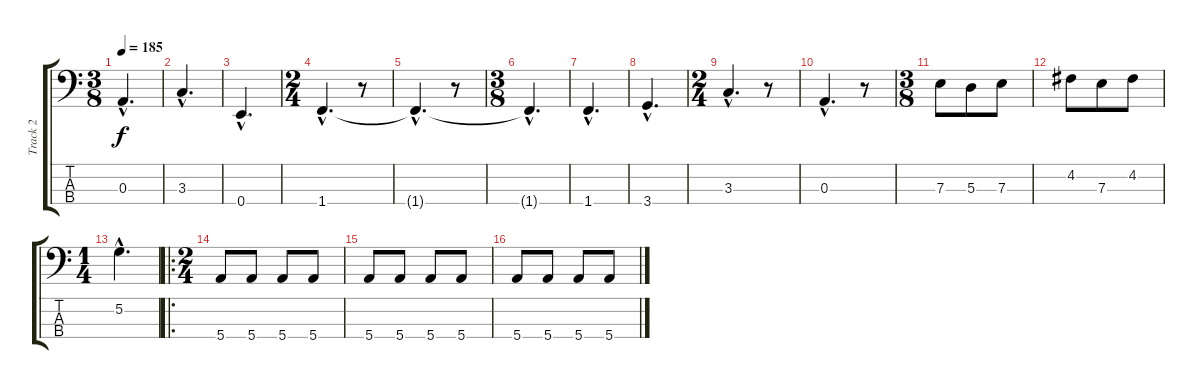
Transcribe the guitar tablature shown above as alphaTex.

\track ("Track 2" "Track 2") {instrument electricbasspick}
\staff {score tabs}
\tuning (G2 D2 A1 E1) {hide}
\ts (3 8)
\tempo 185
\clef f4
\ks c
0.3{hac}.4{d dy f} |
3.3{hac}.4{d} |
0.4{hac}.4{d} |
\ts (2 4)
1.4{hac}.4{d} r.8 |
1.4{hac t}.4{d} r.8 |
\ts (3 8)
1.4{hac t}.4{d} |
1.4{hac}.4{d} |
3.4{hac}.4{d} |
\ts (2 4)
3.3{hac}.4{d} r.8 |
0.3{hac}.4{d} r.8 |
\ts (3 8)
7.3.8 5.3.8 7.3.8 |
4.2.8 7.3.8 4.2.8 |
\ts (1 4)
5.2{hac}.4{d} |
\ro
\ts (2 4)
5.4.8 5.4.8 5.4.8 5.4.8 |
5.4.8 5.4.8 5.4.8 5.4.8 |
5.4.8 5.4.8 5.4.8 5.4.8
